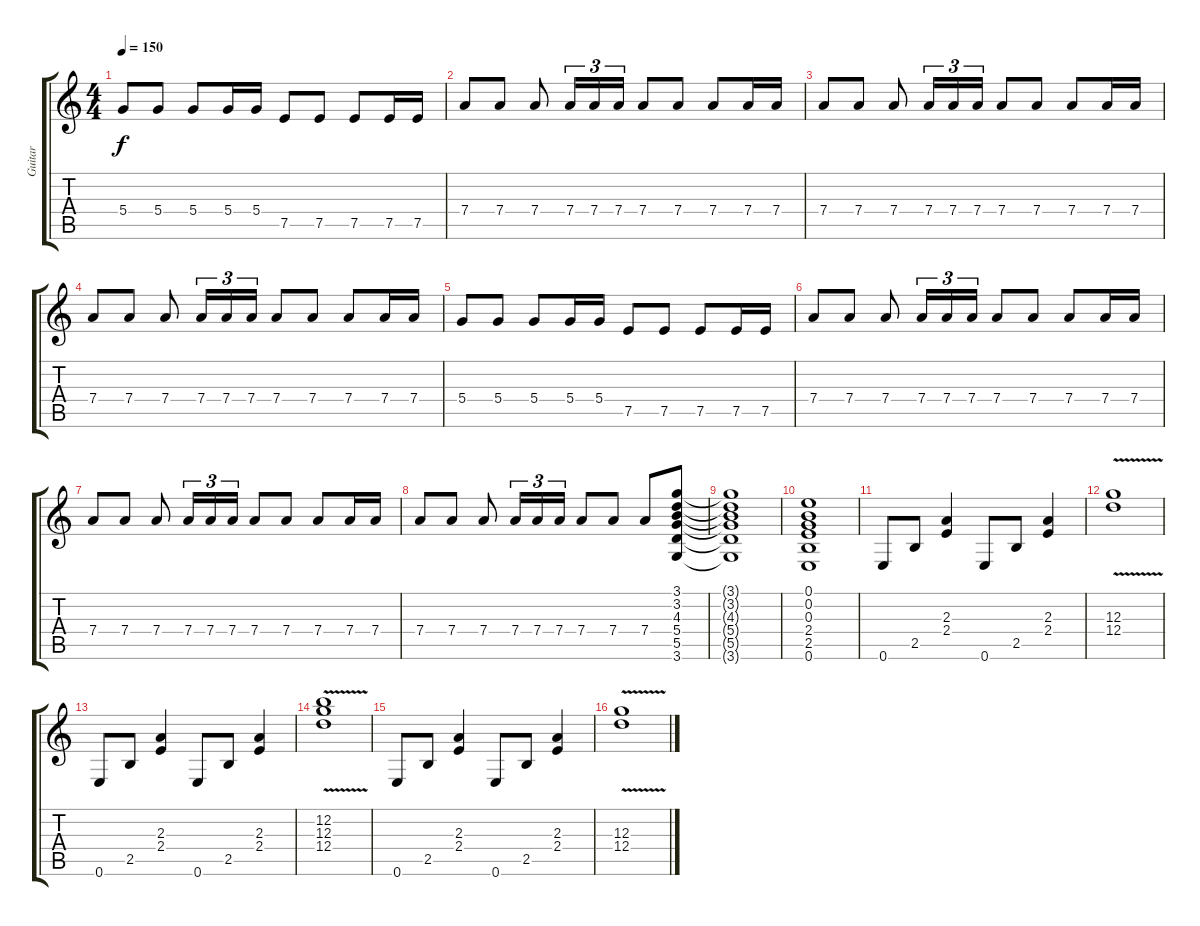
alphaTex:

\track ("Guitar" "Guitar") {instrument overdrivenguitar}
\staff {score tabs}
\tuning (E4 B3 G3 D3 A2 E2) {hide}
\ts (4 4)
\tempo 150
\clef g2
\ks c
5.4.8{dy f} 5.4.8 5.4.8 5.4.16 5.4.16 7.5.8 7.5.8 7.5.8 7.5.16 7.5.16 |
7.4.8 7.4.8 7.4.8 7.4.16{tu (3 2)} 7.4.16{tu (3 2)} 7.4.16{tu (3 2)} 7.4.8 7.4.8 7.4.8 7.4.16 7.4.16 |
7.4.8 7.4.8 7.4.8 7.4.16{tu (3 2)} 7.4.16{tu (3 2)} 7.4.16{tu (3 2)} 7.4.8 7.4.8 7.4.8 7.4.16 7.4.16 |
7.4.8 7.4.8 7.4.8 7.4.16{tu (3 2)} 7.4.16{tu (3 2)} 7.4.16{tu (3 2)} 7.4.8 7.4.8 7.4.8 7.4.16 7.4.16 |
5.4.8 5.4.8 5.4.8 5.4.16 5.4.16 7.5.8 7.5.8 7.5.8 7.5.16 7.5.16 |
7.4.8 7.4.8 7.4.8 7.4.16{tu (3 2)} 7.4.16{tu (3 2)} 7.4.16{tu (3 2)} 7.4.8 7.4.8 7.4.8 7.4.16 7.4.16 |
7.4.8 7.4.8 7.4.8 7.4.16{tu (3 2)} 7.4.16{tu (3 2)} 7.4.16{tu (3 2)} 7.4.8 7.4.8 7.4.8 7.4.16 7.4.16 |
7.4.8 7.4.8 7.4.8 7.4.16{tu (3 2)} 7.4.16{tu (3 2)} 7.4.16{tu (3 2)} 7.4.8 7.4.8 7.4.8 (3.1 3.2 4.3 5.4 5.5 3.6).8 |
(3.1{t} 3.2{t} 4.3{t} 5.4{t} 5.5{t} 3.6{t}).1 |
(0.1 0.2 0.3 2.4 2.5 0.6).1 |
0.6.8 2.5.8 (2.3 2.4).4 0.6.8 2.5.8 (2.3 2.4).4 |
(12.3{v} 12.4{v}).1 |
0.6.8 2.5.8 (2.3 2.4).4 0.6.8 2.5.8 (2.3 2.4).4 |
(12.2 12.3{v} 12.4{v}).1 |
0.6.8 2.5.8 (2.3 2.4).4 0.6.8 2.5.8 (2.3 2.4).4 |
(12.3{v} 12.4{v}).1
